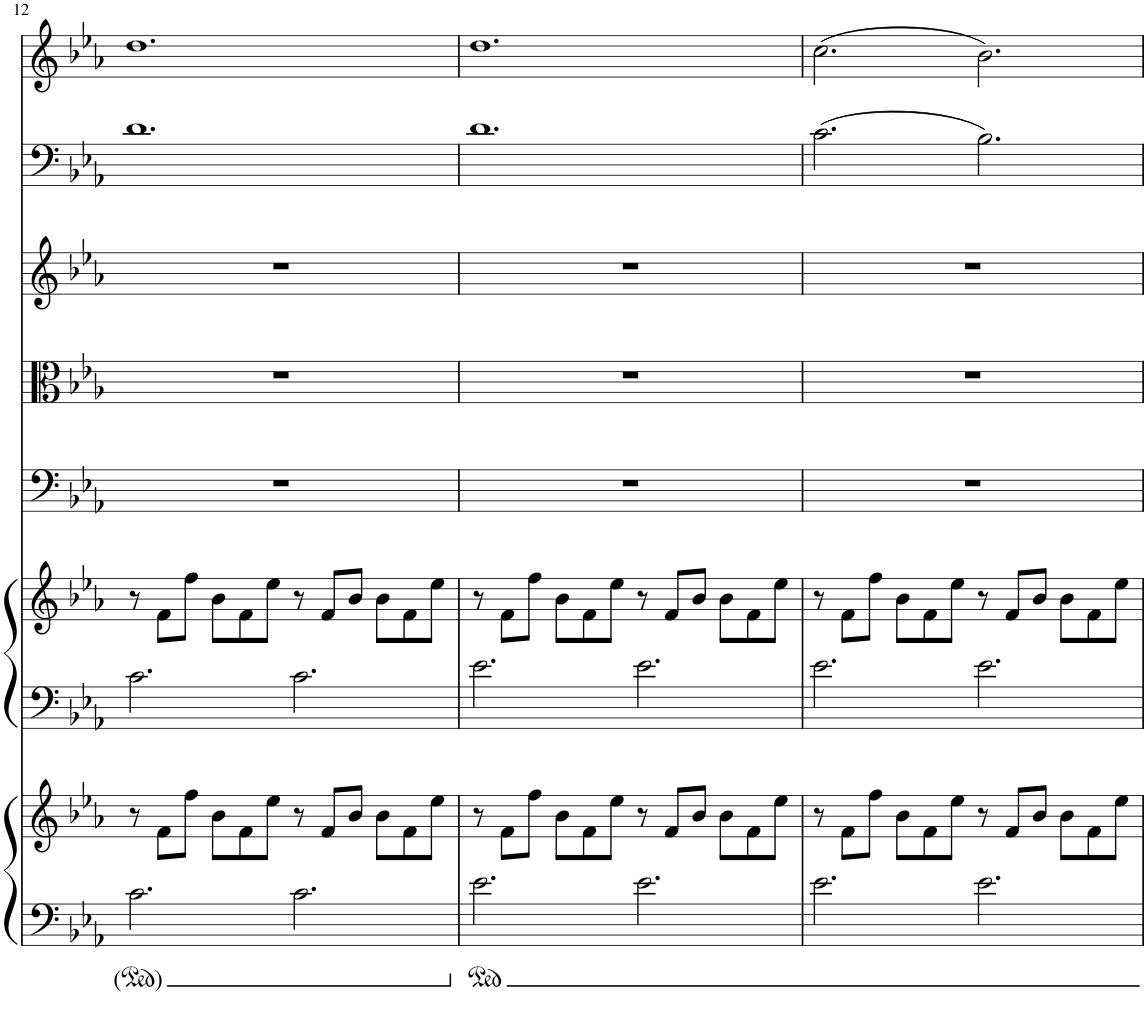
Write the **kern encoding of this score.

**kern	**kern	**kern	**kern	**kern	**kern	**kern	**kern	**kern
*part7	*part7	*part6	*part6	*part5	*part4	*part3	*part2	*part1
*staff9	*staff8	*staff7	*staff6	*staff5	*staff4	*staff3	*staff2	*staff1
*I"Piano	*	*I"Harp	*	*I"Violoncello	*I"Viola	*I"Women	*I"Bassoon	*I"Oboe
*I'Pno	*	*I'Hp	*	*I'Vc	*I'Vla	*	*I'Bsn	*I'Ob
!!LO:PB:g=z
*clefF4	*clefG2	*clefF4	*clefG2	*clefF4	*clefC3	*clefG2	*clefF4	*clefG2
*k[b-e-a-]	*k[b-e-a-]	*k[b-e-a-]	*k[b-e-a-]	*k[b-e-a-]	*k[b-e-a-]	*k[b-e-a-]	*k[b-e-a-]	*k[b-e-a-]
*M12/8	*M12/8	*M12/8	*M12/8	*M12/8	*M12/8	*M12/8	*M12/8	*M12/8
=12	=12	=12	=12	=12	=12	=12	=12	=12
2.c\	8r	2.c\	8r	1.r	1.r	1.r	1.d	1.dd
.	8f\L	.	8f\L	.	.	.	.	.
.	8ff\J	.	8ff\J	.	.	.	.	.
.	8b-\L	.	8b-\L	.	.	.	.	.
.	8f\	.	8f\	.	.	.	.	.
.	8ee-\J	.	8ee-\J	.	.	.	.	.
2.c\	8r	2.c\	8r	.	.	.	.	.
.	8f/L	.	8f/L	.	.	.	.	.
.	8b-/J	.	8b-/J	.	.	.	.	.
.	8b-\L	.	8b-\L	.	.	.	.	.
.	8f\	.	8f\	.	.	.	.	.
.	8ee-\J	.	8ee-\J	.	.	.	.	.
=13	=13	=13	=13	=13	=13	=13	=13	=13
2.e-\	8r	2.e-\	8r	1.r	1.r	1.r	1.d	1.dd
.	8f\L	.	8f\L	.	.	.	.	.
.	8ff\J	.	8ff\J	.	.	.	.	.
.	8b-\L	.	8b-\L	.	.	.	.	.
.	8f\	.	8f\	.	.	.	.	.
.	8ee-\J	.	8ee-\J	.	.	.	.	.
2.e-\	8r	2.e-\	8r	.	.	.	.	.
.	8f/L	.	8f/L	.	.	.	.	.
.	8b-/J	.	8b-/J	.	.	.	.	.
.	8b-\L	.	8b-\L	.	.	.	.	.
.	8f\	.	8f\	.	.	.	.	.
.	8ee-\J	.	8ee-\J	.	.	.	.	.
=14	=14	=14	=14	=14	=14	=14	=14	=14
2.e-\	8r	2.e-\	8r	1.r	1.r	1.r	(2.c\	(2.cc\
.	8f\L	.	8f\L	.	.	.	.	.
.	8ff\J	.	8ff\J	.	.	.	.	.
.	8b-\L	.	8b-\L	.	.	.	.	.
.	8f\	.	8f\	.	.	.	.	.
.	8ee-\J	.	8ee-\J	.	.	.	.	.
2.e-\	8r	2.e-\	8r	.	.	.	2.B-\)	2.b-\)
.	8f/L	.	8f/L	.	.	.	.	.
.	8b-/J	.	8b-/J	.	.	.	.	.
.	8b-\L	.	8b-\L	.	.	.	.	.
.	8f\	.	8f\	.	.	.	.	.
.	8ee-\J	.	8ee-\J	.	.	.	.	.
=	=	=	=	=	=	=	=	=
*-	*-	*-	*-	*-	*-	*-	*-	*-
